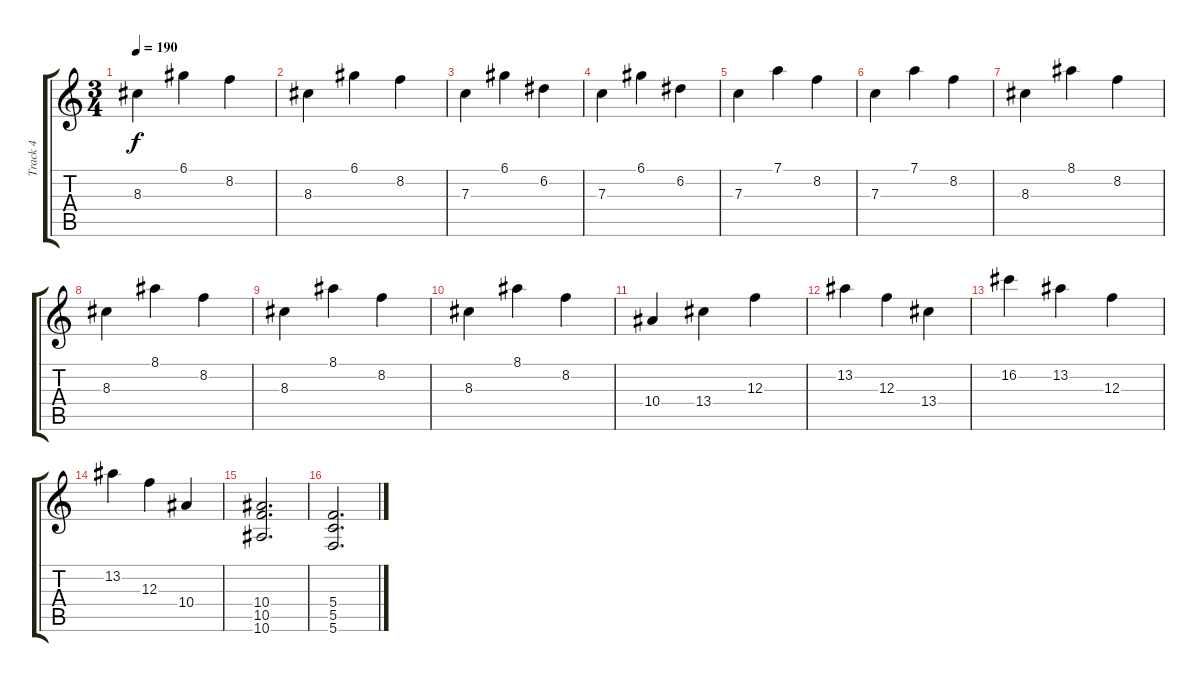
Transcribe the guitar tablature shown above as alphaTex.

\track ("Track 4" "Track 4") {instrument distortionguitar}
\staff {score tabs}
\tuning (D4 A3 F3 C3 G2 C2) {hide}
\ts (3 4)
\tempo 190
\clef g2
\ks c
8.3.4{dy f} 6.1.4 8.2.4 |
8.3.4 6.1.4 8.2.4 |
7.3.4 6.1.4 6.2.4 |
7.3.4 6.1.4 6.2.4 |
7.3.4 7.1.4 8.2.4 |
7.3.4 7.1.4 8.2.4 |
8.3.4 8.1.4 8.2.4 |
8.3.4 8.1.4 8.2.4 |
8.3.4 8.1.4 8.2.4 |
8.3.4 8.1.4 8.2.4 |
10.4.4 13.4.4 12.3.4 |
13.2.4 12.3.4 13.4.4 |
16.2.4 13.2.4 12.3.4 |
13.2.4 12.3.4 10.4.4 |
(10.4 10.5 10.6).2{d} |
(5.4 5.5 5.6).2{d}
